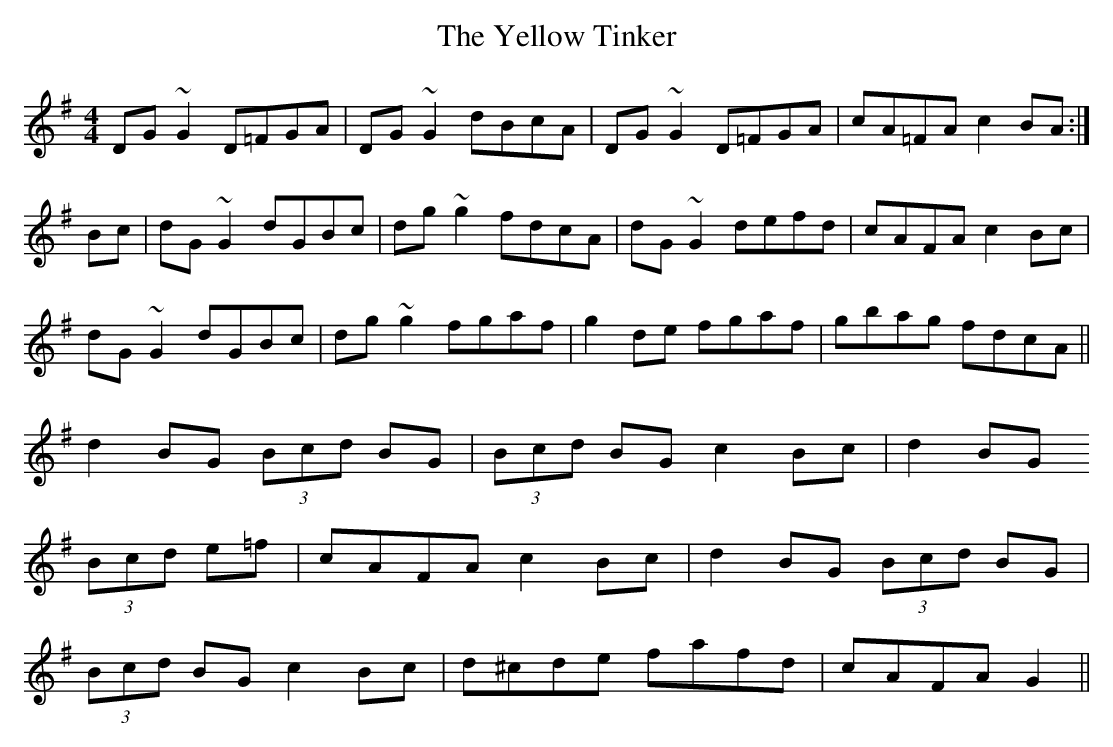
X:1
T:The Yellow Tinker
M:4/4
L:1/8
K:G
DG ~G2 D=FGA|DG ~G2 dBcA|DG ~G2 D=FGA|cA=FA c2 BA:|
Bc|dG ~G2 dGBc|dg ~g2 fdcA|dG ~G2 defd|cAFA c2 Bc|
dG ~G2 dGBc|dg ~g2 fgaf | g2 de fgaf|gbag fdcA||
 d2 BG (3Bcd BG|(3Bcd BG c2 Bc|d2 BG
 (3Bcd e=f | cAFA c2 Bc|d2 BG (3Bcd BG|
(3Bcd BG c2 Bc|d^cde fafd|cAFA G2||
